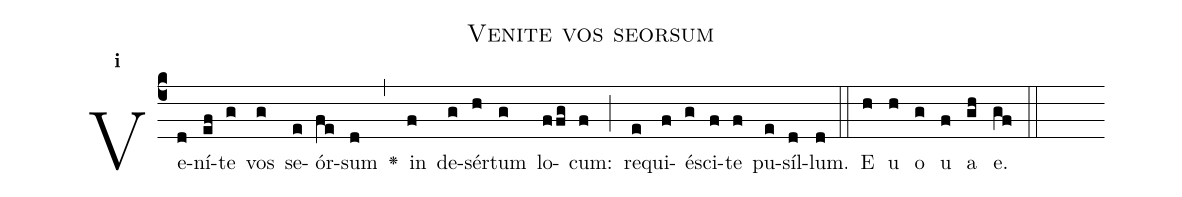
name:Venite vos seorsum;
office-part:Antiphona;
mode:1;
%%
initial-style: 1;
name: Venite vos seorsum;
book: Antiphonae & Responsoria/Tomus IV, p. 106;
occasion: Dominica XVI per Annum;
office-part: Laudes Ant Bb;
annotation: 1f;
centering-scheme: english;
font: OFLSortsMillGoudy;
height: 11;
width: 4.5;
%%
(c4)Ve(d)ní(ef)te(g) vos(g) se(e)ór(fe)sum(d) <v>\greheightstar</v>(,) in(f) de(g)sér(h)tum(g) lo(ffg)cum:(f) (;) re(e)qui(f)é(g)sci(f)te(f) pu(e)síl(d)lum.(d) (::) E(h) u(h) o(g) u(f) a(gh) e.(gf) (::)
